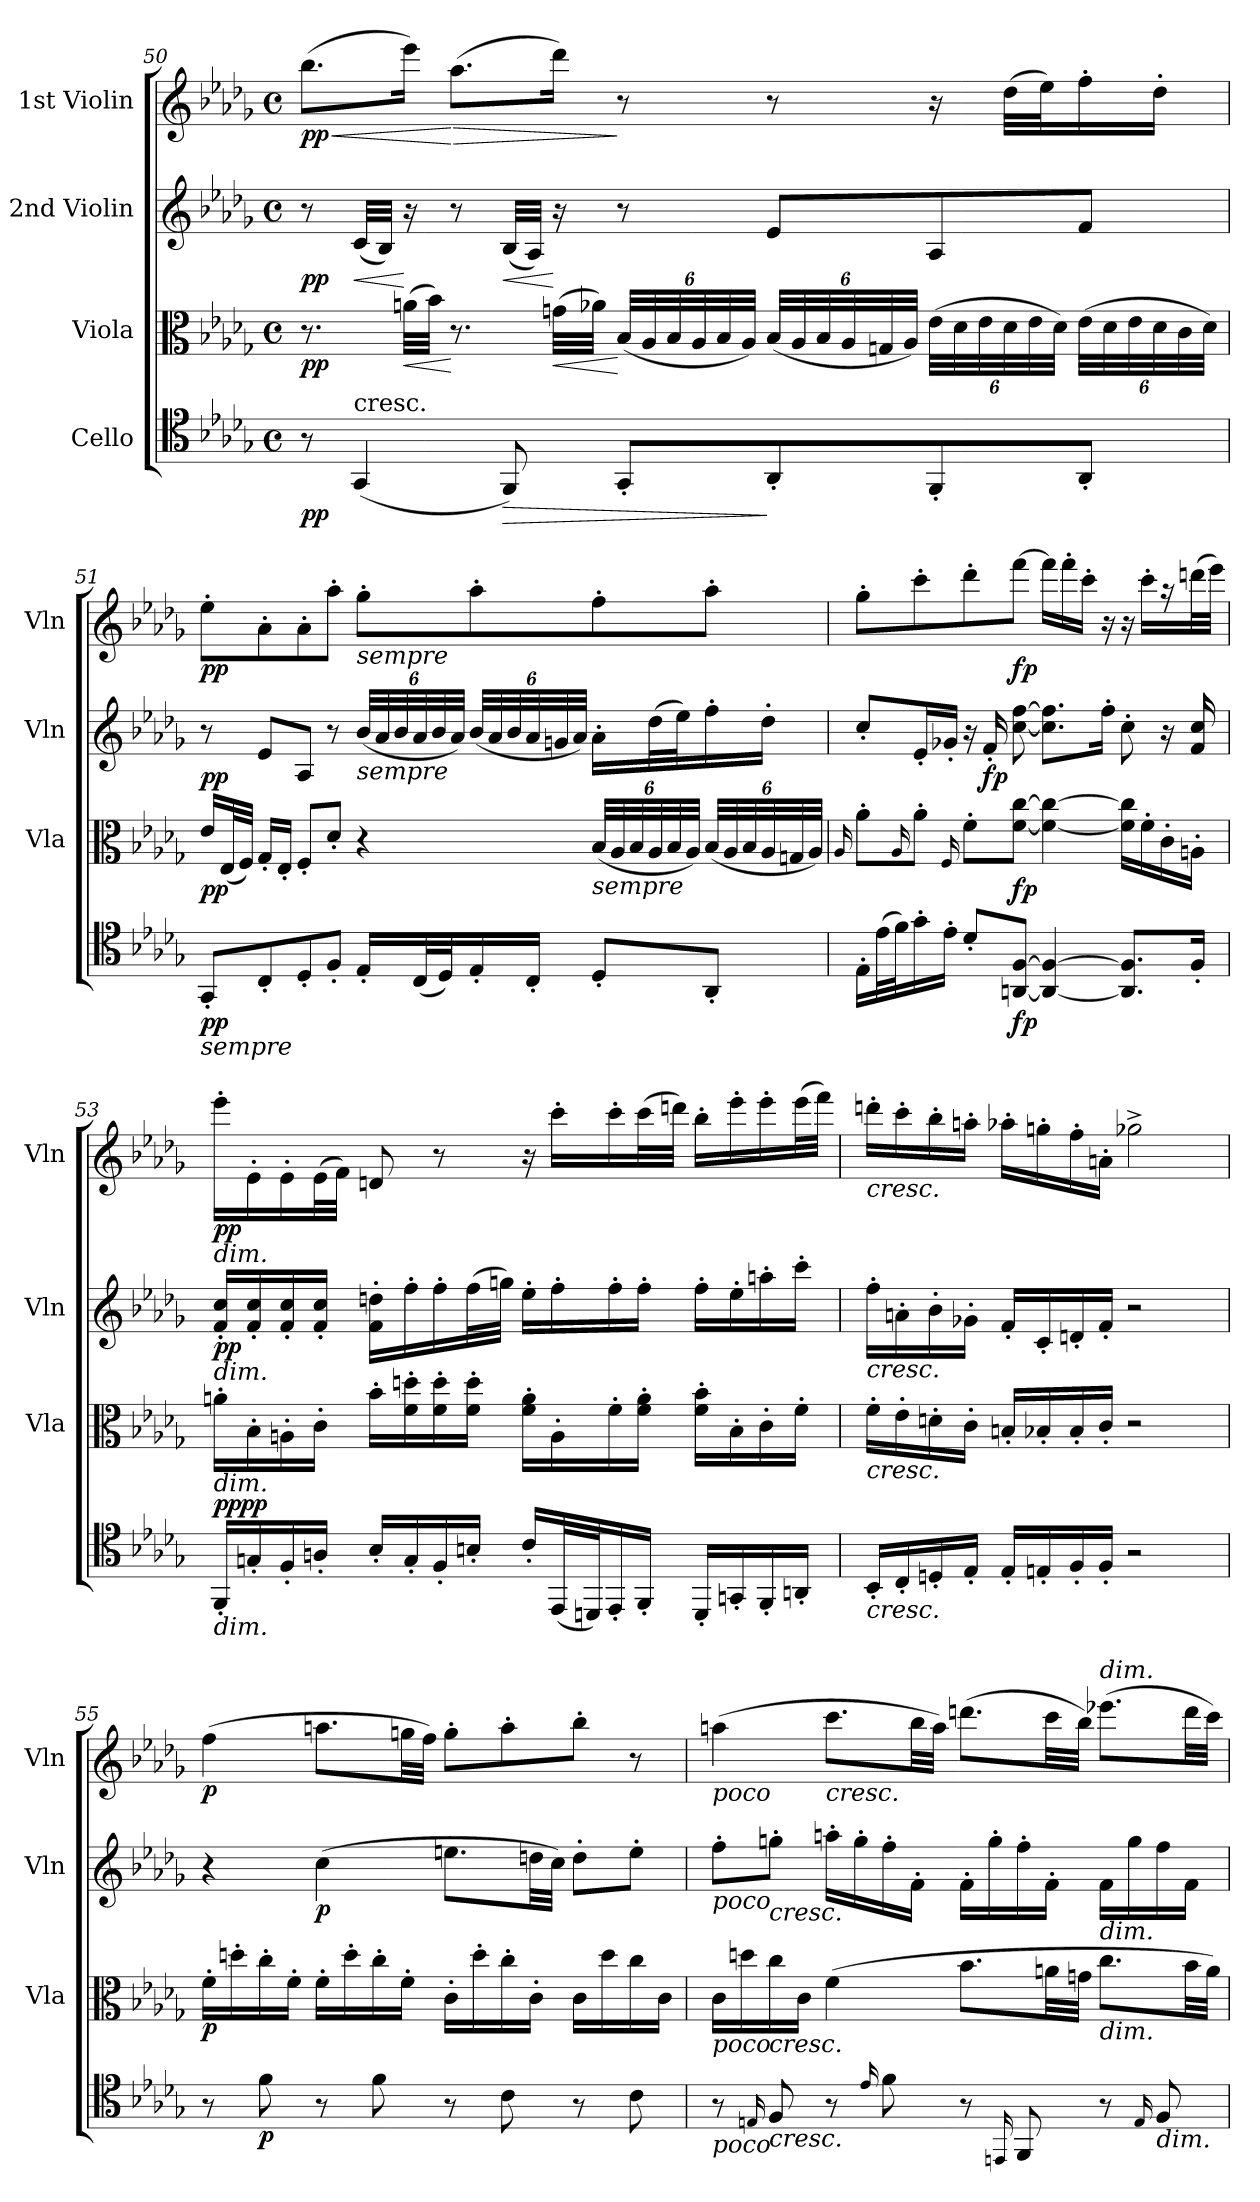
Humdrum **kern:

**kern	**dynam	**kern	**dynam	**kern	**dynam	**kern	**dynam
*part4	*part4	*part3	*part3	*part2	*part2	*part1	*part1
*staff4	*staff4	*staff3	*staff3	*staff2	*staff2	*staff1	*staff1
*I"Cello	*	*I"Viola	*	*I"2nd Violin	*	*I"1st Violin	*
*	*	*I'Vla	*	*I'Vln	*	*I'Vln	*
*clefC4	*	*clefC3	*	*clefG2	*	*clefG2	*
*k[b-e-a-d-g-]	*	*k[b-e-a-d-g-]	*	*k[b-e-a-d-g-]	*	*k[b-e-a-d-g-]	*
*D-:	*	*D-:	*	*D-:	*	*D-:	*
*M4/4	*	*M4/4	*	*M4/4	*	*M4/4	*
*met(c)	*	*met(c)	*	*met(c)	*	*met(c)	*
=50	=50	=50	=50	=50	=50	=50	=50
!	!	!	!	!	!	!	!LO:HP:b
8r	pp	8.r	pp	8r	pp	(8.bb-L	< pp
!LO:TX:t=cresc.	!	!	!	!	!	!	!
!	!	!	!	!	!LO:HP:b	!	!
(4GG-	.	.	.	(32cLLL	<	.	.
.	.	.	.	32B-JJJ)	.	.	.
!	!	!	!LO:HP:b	!	!	!	!
.	.	(32anLLL	<	16r	[	16eee-Jk)	.
.	.	32b-JJJ)	.	.	.	.	.
!	!	!	!	!	!	!	!LO:HP:n=1:b
.	.	8.r	[	8r	.	(8.aa-L	[ >
!	!LO:HP:b	!	!	!	!LO:HP:b	!	!
8FF)	>	.	.	(32B-LLL	<	.	.
.	.	.	.	32A-JJJ)	.	.	.
!	!	!	!LO:HP:b	!	!	!	!
.	.	(32gnLLL	<	16r	[	16ddd-Jk)	.
.	.	32a-XJJJ)	.	.	.	.	.
8GG-'L	.	(48B-LLL	[	8r	.	8r	]
.	.	48A-	.	.	.	.	.
.	.	48B-	.	.	.	.	.
.	.	48A-	.	.	.	.	.
.	.	48B-	.	.	.	.	.
.	.	48A-JJJ)	.	.	.	.	.
8AA-'	]	(48B-LLL	.	8e-L	.	8r	.
.	.	48A-	.	.	.	.	.
.	.	48B-	.	.	.	.	.
.	.	48A-	.	.	.	.	.
.	.	48Gn	.	.	.	.	.
.	.	48A-JJJ)	.	.	.	.	.
8FF'	.	(48e-LLL	.	8A-	.	16r	.
.	.	48d-	.	.	.	.	.
.	.	48e-	.	.	.	.	.
.	.	48d-	.	.	.	(32dd-LLL	.
.	.	48e-	.	.	.	.	.
.	.	.	.	.	.	32ee-J)	.
.	.	48d-JJJ)	.	.	.	.	.
8AA-'J	.	(48e-LLL	.	8fJ	.	16ff'	.
.	.	48d-	.	.	.	.	.
.	.	48e-	.	.	.	.	.
.	.	48d-	.	.	.	16dd-'JJ	.
.	.	48c	.	.	.	.	.
.	.	48d-JJJ)	.	.	.	.	.
=51	=51	=51	=51	=51	=51	=51	=51
!LO:TX:b:i:t=sempre	!	!	!	!	!	!	!
8GG-'L	pp	16e-LL	pp	8r	pp	8ee-'L	pp
.	.	(32E-L	.	.	.	.	.
.	.	32FJJJ)	.	.	.	.	.
8C'	.	16G-'LL	.	8e-L	.	8a-'	.
.	.	16E-'JJ	.	.	.	.	.
8D-'	.	8F'L	.	8A-J	.	8a-'	.
8F'J	.	8d-'J	.	8r	.	8aa-'J	.
!	!	!	!	!	!	!LO:TX:b:i:t=sempre	!
!	!	!	!	!LO:TX:b:i:t=sempre	!	!	!
16E-'LL	.	4r	.	(48b-LLL	.	8gg-'L	.
.	.	.	.	48a-	.	.	.
.	.	.	.	48b-	.	.	.
(32CL	.	.	.	48a-	.	.	.
.	.	.	.	48b-	.	.	.
32D-J)	.	.	.	.	.	.	.
.	.	.	.	48a-JJJ)	.	.	.
16E-'	.	.	.	(48b-LLL	.	8aa-'	.
.	.	.	.	48a-	.	.	.
.	.	.	.	48b-	.	.	.
16C'JJ	.	.	.	48a-	.	.	.
.	.	.	.	48gn	.	.	.
.	.	.	.	48a-JJJ)	.	.	.
!	!	!LO:TX:b:i:t=sempre	!	!	!	!	!
8D-'L	.	(48B-LLL	.	16a-'LL	.	8ff'	.
.	.	48A-	.	.	.	.	.
.	.	48B-	.	.	.	.	.
.	.	48A-	.	(32dd-L	.	.	.
.	.	48B-	.	.	.	.	.
.	.	.	.	32ee-J)	.	.	.
.	.	48A-JJJ)	.	.	.	.	.
8AA-'J	.	(48B-LLL	.	16ff'	.	8aa-'J	.
.	.	48A-	.	.	.	.	.
.	.	48B-	.	.	.	.	.
.	.	48A-	.	16dd-'JJ	.	.	.
.	.	48Gn	.	.	.	.	.
.	.	48A-JJJ)	.	.	.	.	.
=52	=52	=52	=52	=52	=52	=52	=52
.	.	16qqA-/	.	.	.	.	.
16E-'LL	.	8a-'L	.	8cc'L	.	8gg-'L	.
(32e-L	.	.	.	.	.	.	.
32fJ)	.	.	.	.	.	.	.
.	.	16qqA-/	.	.	.	.	.
16g-'	.	8a-'J	.	16e-'L	.	8ccc'	.
16e-'JJ	.	.	.	16g-X'JJ	.	.	.
.	.	16qqF/	.	.	.	.	.
8d-'L	.	8f'L	.	16r	.	8ddd-'	.
.	.	.	.	16f'	fp	.	.
[8AAn [8FJ	fp	[8f [8ccJ	fp	[8cc [8ff	.	[8fffJ	fp
4AA_ 4F_	.	4f_ 4cc_	.	8.cc] 8.ff]L	.	16fffLL]	.
.	.	.	.	.	.	16fff'	.
.	.	.	.	.	.	16ccc'JJ	.
.	.	.	.	16ff'Jk	.	16r	.
8.AA] 8.F]L	.	16f] 16cc]LL	.	8cc'	.	16r	.
.	.	16f'	.	.	.	16ccc'LL	.
.	.	16c'	.	16r	.	16r	.
16F'Jk	.	16An'JJ	.	16f 16cc	.	(32dddnL	.
.	.	.	.	.	.	32eee-JJJ)	.
=53	=53	=53	=53	=53	=53	=53	=53
!	!	!	!	!	!	!LO:TX:b:i:t=dim.	!
!	!	!	!	!LO:TX:b:i:t=dim.	!	!	!
!	!	!LO:TX:b:i:t=dim.	!	!	!	!	!
!LO:TX:b:i:t=dim.	!	!	!	!	!	!	!
!	!LO:DY:a	!	!	!	!	!	!
16FF'LL	pppp	16an'LL	.	16f' 16cc'LL	pp	16eee-'LL	pp
16Gn'	.	16B-'	.	16f' 16cc'	.	16e-'	.
16F'	.	16An'	.	16f' 16cc'	.	16e-'	.
16An'JJ	.	16c'JJ	.	16f' 16cc'JJ	.	(32e-L	.
.	.	.	.	.	.	32fJJJ)	.
16B-'LL	.	16b-'LL	.	16f' 16ddn'LL	.	8dn	.
16G'	.	16f' 16ddn'	.	16ff'	.	.	.
16F'	.	16f' 16dd'	.	16ff'	.	8r	.
16Bn'JJ	.	16f' 16dd'JJ	.	(32ffL	.	.	.
.	.	.	.	32ggnJJJ)	.	.	.
16c'LL	.	16f' 16a'LL	.	16ee-'LL	.	16r	.
(32EE-L	.	16A'	.	16ff'	.	16ccc'LL	.
32DDnJ)	.	.	.	.	.	.	.
16EE-'	.	16f'	.	16ff'	.	16ccc'	.
16FF'JJ	.	16f' 16a'JJ	.	16ff'JJ	.	(32cccL	.
.	.	.	.	.	.	32dddnJJJ)	.
16DD'LL	.	16f' 16b-'LL	.	16ff'LL	.	16bb-'LL	.
16GGn'	.	16B-'	.	16ee-'	.	16eee-'	.
16FF'	.	16c'	.	16aan'	.	16eee-'	.
16AAn'JJ	.	16f'JJ	.	16ccc'JJ	.	(32eee-L	.
.	.	.	.	.	.	32fffJJJ)	.
=54	=54	=54	=54	=54	=54	=54	=54
!	!	!	!	!	!	!LO:TX:b:i:t=cresc.	!
!	!	!	!	!LO:TX:b:i:t=cresc.	!	!	!
!	!	!LO:TX:b:i:t=cresc.	!	!	!	!	!
!LO:TX:b:i:t=cresc.	!	!	!	!	!	!	!
16BB-'LL	.	16f'LL	.	16ff'LL	.	16dddn'LL	.
16C'	.	16e-'	.	16an'	.	16ccc'	.
16Dn'	.	16dn'	.	16b-'	.	16bb-'	.
16E-'JJ	.	16c'JJ	.	16g-X'JJ	.	16aan'JJ	.
16E-'LL	.	16Bn'LL	.	16f'LL	.	16aa-X'LL	.
16En'	.	16B-X'	.	16c'	.	16ggn'	.
16F'	.	16B-'	.	16dn'	.	16ff'	.
16F'JJ	.	16c'JJ	.	16f'JJ	.	16an'JJ	.
2r	.	2r	.	2r	.	2gg-X^	.
=55	=55	=55	=55	=55	=55	=55	=55
8r	.	16f'LL	p	4r	.	(4ff	p
.	.	16ddn'	.	.	.	.	.
8f	p	16cc'	.	.	.	.	.
.	.	16f'JJ	.	.	.	.	.
8r	.	16f'LL	.	(4cc	p	8.aanL	.
.	.	16dd'	.	.	.	.	.
8f	.	16cc'	.	.	.	.	.
.	.	16f'JJ	.	.	.	32ggnLL	.
.	.	.	.	.	.	32ffJJJ)	.
8r	.	16c'LL	.	8.eenL	.	8gg'L	.
.	.	16dd'	.	.	.	.	.
8c	.	16cc'	.	.	.	8aa'	.
.	.	16c'JJ	.	32ddnLL	.	.	.
.	.	.	.	32ccJJJ)	.	.	.
8r	.	16cLL	.	8dd'L	.	8bb-'J	.
.	.	16dd	.	.	.	.	.
8c	.	16cc	.	8ee'J	.	8r	.
.	.	16cJJ	.	.	.	.	.
=56	=56	=56	=56	=56	=56	=56	=56
!	!	!	!	!	!	!LO:TX:b:i:t=poco	!
!	!	!	!	!LO:TX:b:i:t=poco	!	!	!
!	!	!LO:TX:b:i:t=poco	!	!	!	!	!
!LO:TX:b:i:t=poco	!	!	!	!	!	!	!
8r	.	16cLL	.	8ff'L	.	(4aan	.
.	.	16ddn	.	.	.	.	.
16qqEn/	.	.	.	.	.	.	.
!	!	!	!	!LO:TX:b:i:t=cresc.	!	!	!
!	!	!LO:TX:b:i:t=cresc.	!	!	!	!	!
!LO:TX:b:i:t=cresc.	!	!	!	!	!	!	!
8F	.	16cc	.	8ggn'J	.	.	.
.	.	16cJJ	.	.	.	.	.
!	!	!	!	!	!	!LO:TX:b:i:t=cresc.	!
8r	.	(4f	.	16aan'LL	.	8.cccL	.
.	.	.	.	16gg'	.	.	.
16qqe-/	.	.	.	.	.	.	.
8f	.	.	.	16ff'	.	.	.
.	.	.	.	16f'JJ	.	32bb-LL	.
.	.	.	.	.	.	32aaJJJ)	.
8r	.	8.b-L	.	16f'LL	.	(8.dddnL	.
.	.	.	.	16gg'	.	.	.
16qqEEn/	.	.	.	.	.	.	.
8FF	.	.	.	16ff'	.	.	.
.	.	32anLL	.	16f'JJ	.	32cccLL	.
.	.	32gnJJJ	.	.	.	32bb-JJJ)	.
!	!	!	!	!	!	!LO:TX:a:i:t=dim.	!
!	!	!	!	!LO:TX:b:i:t=dim.	!	!	!
!	!	!LO:TX:b:i:t=dim.	!	!	!	!	!
8r	.	8.ccL	.	16fLL	.	(8.eee-XL	.
.	.	.	.	16gg	.	.	.
16qqE/	.	.	.	.	.	.	.
!LO:TX:b:i:t=dim.	!	!	!	!	!	!	!
8F	.	.	.	16ff	.	.	.
.	.	32b-LL	.	16fJJ	.	32dddLL	.
.	.	32aJJJ)	.	.	.	32cccJJJ)	.
=	=	=	=	=	=	=	=
*-	*-	*-	*-	*-	*-	*-	*-
